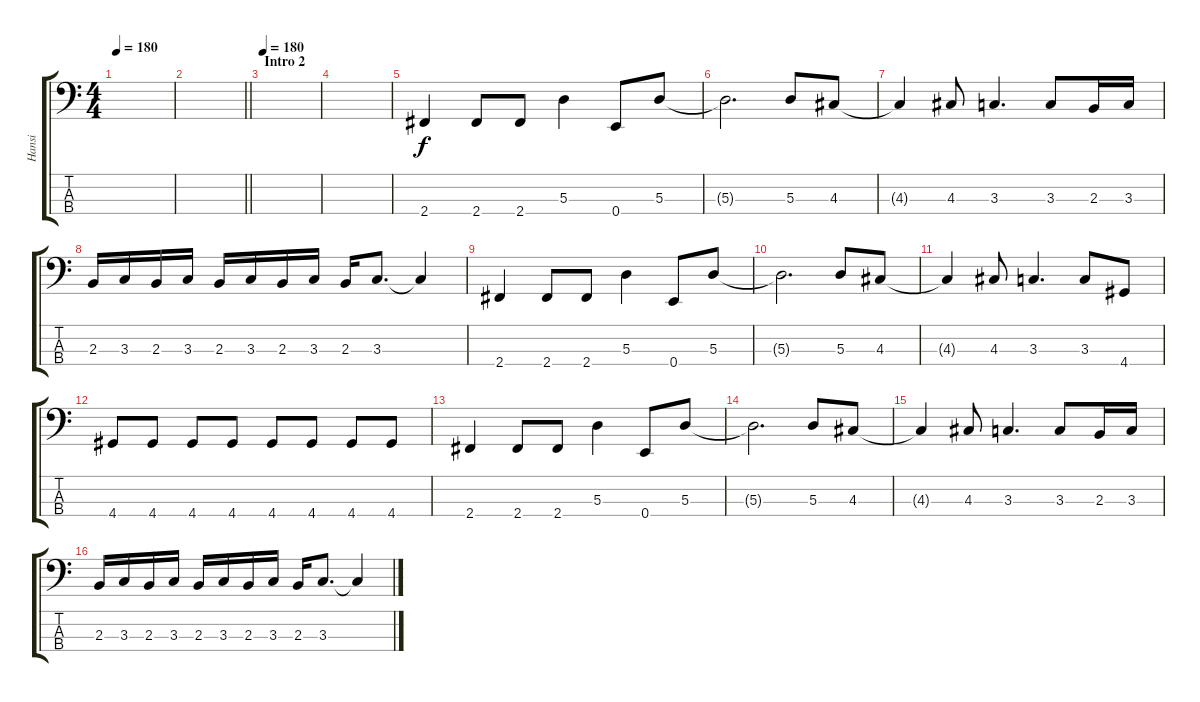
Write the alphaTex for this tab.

\track ("Hansi" "Hansi") {instrument electricbassfinger}
\staff {score tabs}
\tuning (G2 D2 A1 E1) {hide}
\ts (4 4)
\tempo 180
\clef f4
\ks c
|
\barLineRight lightlight
|
\section ("" "Intro 2")
\tempo 180
|
|
2.4.4 2.4.8 2.4.8 5.3.4 0.4.8 5.3.8 |
5.3{t}.2{d} 5.3.8 4.3.8 |
4.3{t}.4 4.3.8 3.3.4{d} 3.3.8 2.3.16 3.3.16 |
2.3.16 3.3.16 2.3.16 3.3.16 2.3.16 3.3.16 2.3.16 3.3.16 2.3.16 3.3.8{d} 3.3{t}.4 |
2.4.4 2.4.8 2.4.8 5.3.4 0.4.8 5.3.8 |
5.3{t}.2{d} 5.3.8 4.3.8 |
4.3{t}.4 4.3.8 3.3.4{d} 3.3.8 4.4.8 |
4.4.8 4.4.8 4.4.8 4.4.8 4.4.8 4.4.8 4.4.8 4.4.8 |
2.4.4 2.4.8 2.4.8 5.3.4 0.4.8 5.3.8 |
5.3{t}.2{d} 5.3.8 4.3.8 |
4.3{t}.4 4.3.8 3.3.4{d} 3.3.8 2.3.16 3.3.16 |
2.3.16 3.3.16 2.3.16 3.3.16 2.3.16 3.3.16 2.3.16 3.3.16 2.3.16 3.3.8{d} 3.3{t}.4
